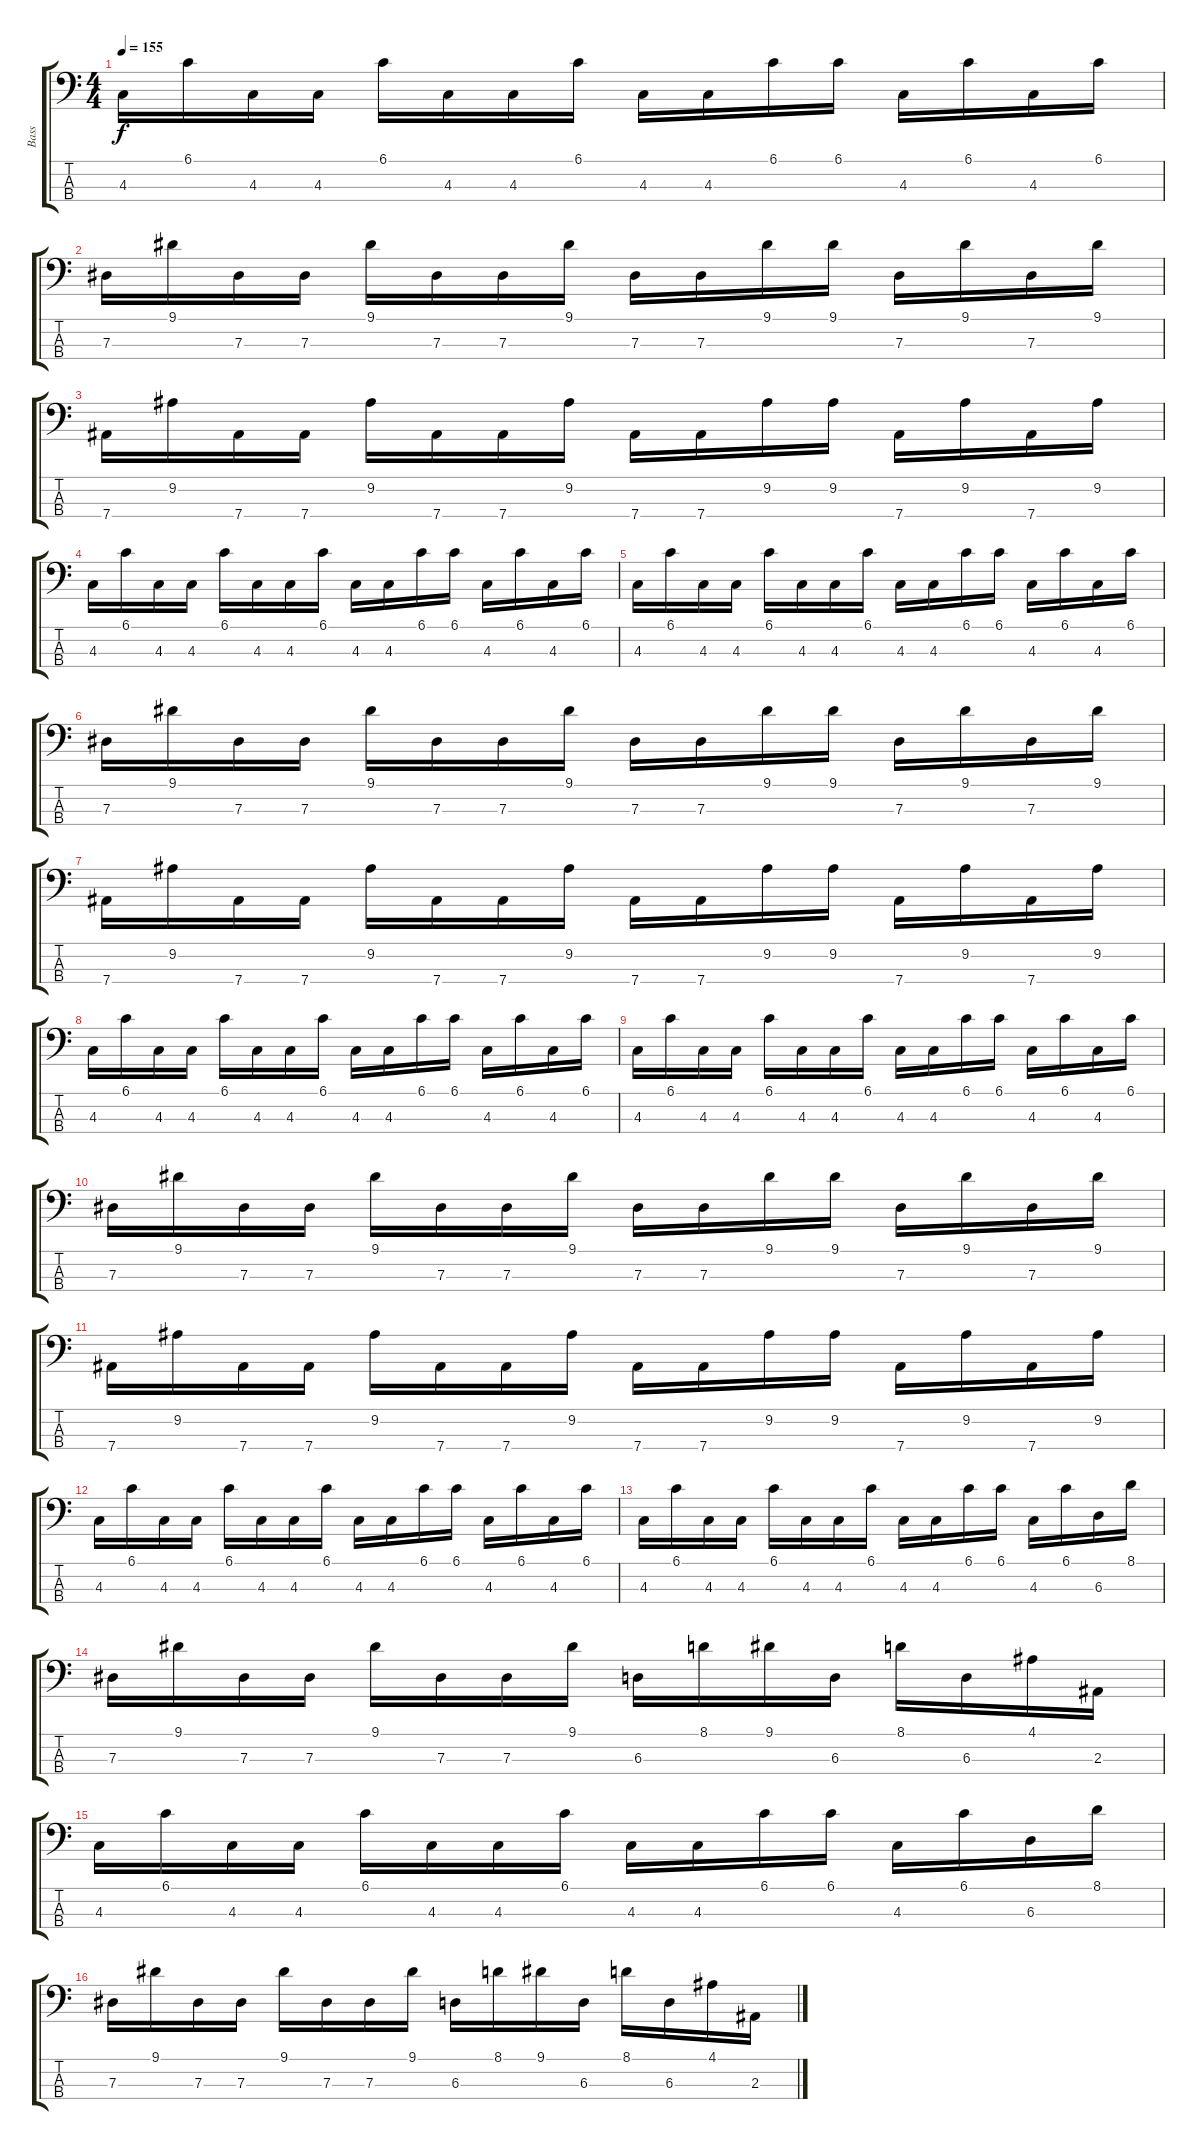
\track ("Bass" "Bass") {instrument acousticbass}
\staff {score tabs}
\tuning (Gb2 Db2 Ab1 Eb1) {hide}
\ts (4 4)
\tempo 155
\clef f4
\ks c
4.3.16{dy f} 6.1.16 4.3.16 4.3.16 6.1.16 4.3.16 4.3.16 6.1.16 4.3.16 4.3.16 6.1.16 6.1.16 4.3.16 6.1.16 4.3.16 6.1.16 |
7.3.16 9.1.16 7.3.16 7.3.16 9.1.16 7.3.16 7.3.16 9.1.16 7.3.16 7.3.16 9.1.16 9.1.16 7.3.16 9.1.16 7.3.16 9.1.16 |
7.4.16 9.2.16 7.4.16 7.4.16 9.2.16 7.4.16 7.4.16 9.2.16 7.4.16 7.4.16 9.2.16 9.2.16 7.4.16 9.2.16 7.4.16 9.2.16 |
4.3.16 6.1.16 4.3.16 4.3.16 6.1.16 4.3.16 4.3.16 6.1.16 4.3.16 4.3.16 6.1.16 6.1.16 4.3.16 6.1.16 4.3.16 6.1.16 |
4.3.16 6.1.16 4.3.16 4.3.16 6.1.16 4.3.16 4.3.16 6.1.16 4.3.16 4.3.16 6.1.16 6.1.16 4.3.16 6.1.16 4.3.16 6.1.16 |
7.3.16 9.1.16 7.3.16 7.3.16 9.1.16 7.3.16 7.3.16 9.1.16 7.3.16 7.3.16 9.1.16 9.1.16 7.3.16 9.1.16 7.3.16 9.1.16 |
7.4.16 9.2.16 7.4.16 7.4.16 9.2.16 7.4.16 7.4.16 9.2.16 7.4.16 7.4.16 9.2.16 9.2.16 7.4.16 9.2.16 7.4.16 9.2.16 |
4.3.16 6.1.16 4.3.16 4.3.16 6.1.16 4.3.16 4.3.16 6.1.16 4.3.16 4.3.16 6.1.16 6.1.16 4.3.16 6.1.16 4.3.16 6.1.16 |
4.3.16 6.1.16 4.3.16 4.3.16 6.1.16 4.3.16 4.3.16 6.1.16 4.3.16 4.3.16 6.1.16 6.1.16 4.3.16 6.1.16 4.3.16 6.1.16 |
7.3.16 9.1.16 7.3.16 7.3.16 9.1.16 7.3.16 7.3.16 9.1.16 7.3.16 7.3.16 9.1.16 9.1.16 7.3.16 9.1.16 7.3.16 9.1.16 |
7.4.16 9.2.16 7.4.16 7.4.16 9.2.16 7.4.16 7.4.16 9.2.16 7.4.16 7.4.16 9.2.16 9.2.16 7.4.16 9.2.16 7.4.16 9.2.16 |
4.3.16 6.1.16 4.3.16 4.3.16 6.1.16 4.3.16 4.3.16 6.1.16 4.3.16 4.3.16 6.1.16 6.1.16 4.3.16 6.1.16 4.3.16 6.1.16 |
4.3.16 6.1.16 4.3.16 4.3.16 6.1.16 4.3.16 4.3.16 6.1.16 4.3.16 4.3.16 6.1.16 6.1.16 4.3.16 6.1.16 6.3.16 8.1.16 |
7.3.16 9.1.16 7.3.16 7.3.16 9.1.16 7.3.16 7.3.16 9.1.16 6.3.16 8.1.16 9.1.16 6.3.16 8.1.16 6.3.16 4.1.16 2.3.16 |
4.3.16 6.1.16 4.3.16 4.3.16 6.1.16 4.3.16 4.3.16 6.1.16 4.3.16 4.3.16 6.1.16 6.1.16 4.3.16 6.1.16 6.3.16 8.1.16 |
7.3.16 9.1.16 7.3.16 7.3.16 9.1.16 7.3.16 7.3.16 9.1.16 6.3.16 8.1.16 9.1.16 6.3.16 8.1.16 6.3.16 4.1.16 2.3.16
